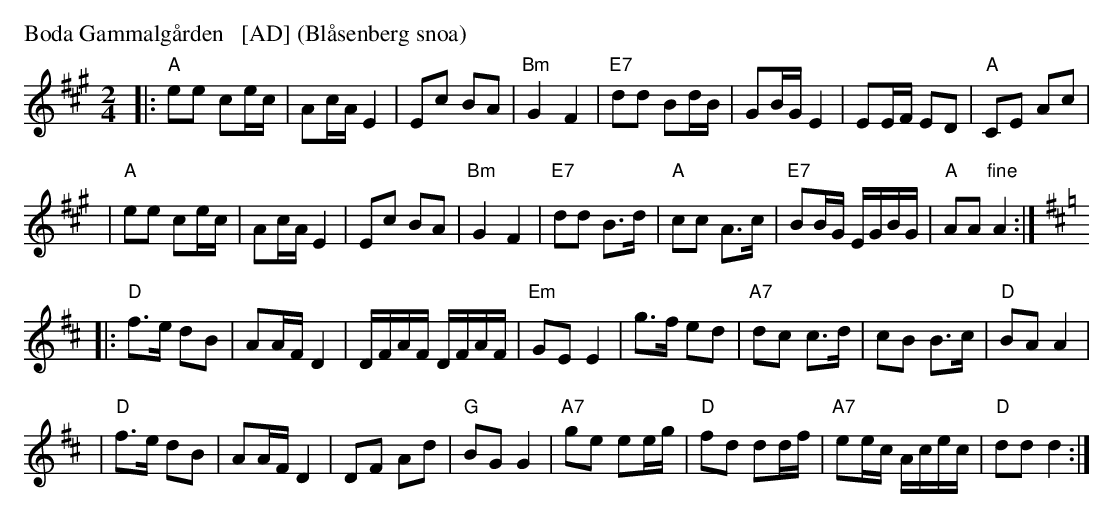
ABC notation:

X:1
M: polka, g\aangl\aat
P: Boda Gammalg\aarden   [AD] (Bl\aasenberg snoa)
M: 2/4
L: 1/16
K: A
|: "A"e2e2 c2ec | A2cA E4 | E2c2 B2A2 | "Bm"G4 F4 | "E7"d2d2 B2dB | G2BG E4 | E2EF E2D2 | "A"C2E2 A2c2 |
|  "A"e2e2 c2ec | A2cA E4 | E2c2 B2A2 | "Bm"G4 F4 | "E7"d2d2 B3d | "A"c2c2 A3c | "E7"B2BG EGBG | "A"A2A2 "fine"A4 :| [K:D]
|: "D"f3e d2B2 | A2AF D4 | DFAF DFAF | "Em"G2E2 E4 | g3f e2d2 | "A7"d2c2 c3d | c2B2 B3c | "D"B2A2 A4 |
|  "D"f3e d2B2 | A2AF D4 | D2F2 A2d2 | "G"B2G2 G4 | "A7"g2e2 e2eg | "D"f2d2 d2df | "A7"e2ec Acec | "D"d2d2 d4 :|
